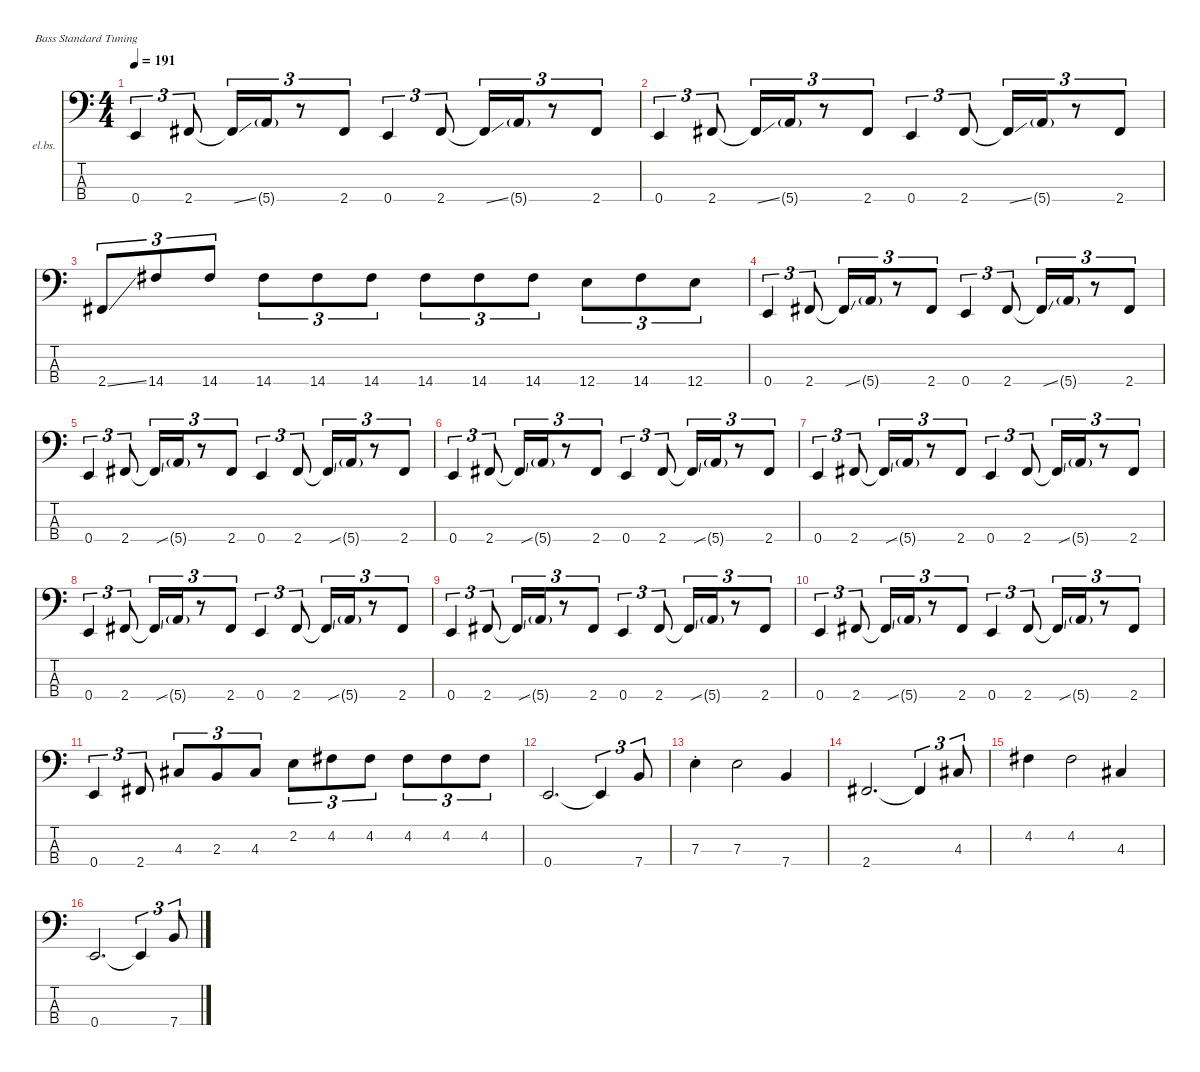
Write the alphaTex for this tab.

\defaultSystemsLayout 4
\hideDynamics
\bracketExtendMode nobrackets
\firstSystemTrackNameOrientation horizontal
\otherSystemsTrackNameOrientation horizontal
\track ("Bass" "el.bs.") {instrument electricbassfinger}
\staff {score tabs}
\tuning (G2 D2 A1 E1)
\ts (4 4)
\tempo 191
\clef f4
\ks c
0.4.4{tu (3 2) dy f beam Up} 2.4{acc #}.8{tu (3 2) beam Up} 2.4{ss t acc #}.16{tu (3 2) beam Up} 5.4{g}.16{tu (3 2) dy ff beam Up} r.8{tu (3 2) beam Up} 2.4{acc #}.8{tu (3 2) dy f beam Up} 0.4.4{tu (3 2) beam Up} 2.4{acc #}.8{tu (3 2) beam Up} 2.4{ss t acc #}.16{tu (3 2) beam Up} 5.4{g}.16{tu (3 2) dy ff beam Up} r.8{tu (3 2) beam Up} 2.4{acc #}.8{tu (3 2) dy f beam Up} |
0.4.4{tu (3 2) beam Up} 2.4{acc #}.8{tu (3 2) beam Up} 2.4{ss t acc #}.16{tu (3 2) beam Up} 5.4{g}.16{tu (3 2) dy ff beam Up} r.8{tu (3 2) beam Up} 2.4{acc #}.8{tu (3 2) dy f beam Up} 0.4.4{tu (3 2) beam Up} 2.4{acc #}.8{tu (3 2) beam Up} 2.4{ss t acc #}.16{tu (3 2) beam Up} 5.4{g}.16{tu (3 2) dy ff beam Up} r.8{tu (3 2) beam Up} 2.4{acc #}.8{tu (3 2) dy f beam Up} |
2.4{ss acc #}.8{tu (3 2) beam Up} 14.4{acc #}.8{tu (3 2) beam Up} 14.4{acc #}.8{tu (3 2) beam Up} 14.4{acc #}.8{tu (3 2) beam Down} 14.4{acc #}.8{tu (3 2) beam Down} 14.4{acc #}.8{tu (3 2) beam Down} 14.4{acc #}.8{tu (3 2) beam Down} 14.4{acc #}.8{tu (3 2) beam Down} 14.4{acc #}.8{tu (3 2) beam Down} 12.4.8{tu (3 2) beam Down} 14.4{acc #}.8{tu (3 2) beam Down} 12.4.8{tu (3 2) beam Down} |
0.4.4{tu (3 2) beam Up} 2.4{acc #}.8{tu (3 2) beam Up} 2.4{ss t acc #}.16{tu (3 2) beam Up} 5.4{g}.16{tu (3 2) dy ff beam Up} r.8{tu (3 2) beam Up} 2.4{acc #}.8{tu (3 2) dy f beam Up} 0.4.4{tu (3 2) beam Up} 2.4{acc #}.8{tu (3 2) beam Up} 2.4{ss t acc #}.16{tu (3 2) beam Up} 5.4{g}.16{tu (3 2) dy ff beam Up} r.8{tu (3 2) beam Up} 2.4{acc #}.8{tu (3 2) dy f beam Up} |
0.4.4{tu (3 2) beam Up} 2.4{acc #}.8{tu (3 2) beam Up} 2.4{ss t acc #}.16{tu (3 2) beam Up} 5.4{g}.16{tu (3 2) dy ff beam Up} r.8{tu (3 2) beam Up} 2.4{acc #}.8{tu (3 2) dy f beam Up} 0.4.4{tu (3 2) beam Up} 2.4{acc #}.8{tu (3 2) beam Up} 2.4{ss t acc #}.16{tu (3 2) beam Up} 5.4{g}.16{tu (3 2) dy ff beam Up} r.8{tu (3 2) beam Up} 2.4{acc #}.8{tu (3 2) dy f beam Up} |
0.4.4{tu (3 2) beam Up} 2.4{acc #}.8{tu (3 2) beam Up} 2.4{ss t acc #}.16{tu (3 2) beam Up} 5.4{g}.16{tu (3 2) dy ff beam Up} r.8{tu (3 2) beam Up} 2.4{acc #}.8{tu (3 2) dy f beam Up} 0.4.4{tu (3 2) beam Up} 2.4{acc #}.8{tu (3 2) beam Up} 2.4{ss t acc #}.16{tu (3 2) beam Up} 5.4{g}.16{tu (3 2) dy ff beam Up} r.8{tu (3 2) beam Up} 2.4{acc #}.8{tu (3 2) dy f beam Up} |
0.4.4{tu (3 2) beam Up} 2.4{acc #}.8{tu (3 2) beam Up} 2.4{ss t acc #}.16{tu (3 2) beam Up} 5.4{g}.16{tu (3 2) dy ff beam Up} r.8{tu (3 2) beam Up} 2.4{acc #}.8{tu (3 2) dy f beam Up} 0.4.4{tu (3 2) beam Up} 2.4{acc #}.8{tu (3 2) beam Up} 2.4{ss t acc #}.16{tu (3 2) beam Up} 5.4{g}.16{tu (3 2) dy ff beam Up} r.8{tu (3 2) beam Up} 2.4{acc #}.8{tu (3 2) dy f beam Up} |
0.4.4{tu (3 2) beam Up} 2.4{acc #}.8{tu (3 2) beam Up} 2.4{ss t acc #}.16{tu (3 2) beam Up} 5.4{g}.16{tu (3 2) dy ff beam Up} r.8{tu (3 2) beam Up} 2.4{acc #}.8{tu (3 2) dy f beam Up} 0.4.4{tu (3 2) beam Up} 2.4{acc #}.8{tu (3 2) beam Up} 2.4{ss t acc #}.16{tu (3 2) beam Up} 5.4{g}.16{tu (3 2) dy ff beam Up} r.8{tu (3 2) beam Up} 2.4{acc #}.8{tu (3 2) dy f beam Up} |
0.4.4{tu (3 2) beam Up} 2.4{acc #}.8{tu (3 2) beam Up} 2.4{ss t acc #}.16{tu (3 2) beam Up} 5.4{g}.16{tu (3 2) dy ff beam Up} r.8{tu (3 2) beam Up} 2.4{acc #}.8{tu (3 2) dy f beam Up} 0.4.4{tu (3 2) beam Up} 2.4{acc #}.8{tu (3 2) beam Up} 2.4{ss t acc #}.16{tu (3 2) beam Up} 5.4{g}.16{tu (3 2) dy ff beam Up} r.8{tu (3 2) beam Up} 2.4{acc #}.8{tu (3 2) dy f beam Up} |
0.4.4{tu (3 2) beam Up} 2.4{acc #}.8{tu (3 2) beam Up} 2.4{ss t acc #}.16{tu (3 2) beam Up} 5.4{g}.16{tu (3 2) dy ff beam Up} r.8{tu (3 2) beam Up} 2.4{acc #}.8{tu (3 2) dy f beam Up} 0.4.4{tu (3 2) beam Up} 2.4{acc #}.8{tu (3 2) beam Up} 2.4{ss t acc #}.16{tu (3 2) beam Up} 5.4{g}.16{tu (3 2) dy ff beam Up} r.8{tu (3 2) beam Up} 2.4{acc #}.8{tu (3 2) dy f beam Up} |
0.4.4{tu (3 2) beam Up} 2.4{acc #}.8{tu (3 2) beam Up} 4.3{acc #}.8{tu (3 2) beam Up} 2.3.8{tu (3 2) beam Up} 4.3{acc #}.8{tu (3 2) beam Up} 2.2.8{tu (3 2) beam Down} 4.2{acc #}.8{tu (3 2) beam Down} 4.2{acc #}.8{tu (3 2) beam Down} 4.2{acc #}.8{tu (3 2) beam Down} 4.2{acc #}.8{tu (3 2) beam Down} 4.2{acc #}.8{tu (3 2) beam Down} |
0.4.2{d beam Up} 0.4{t}.4{tu (3 2) beam Up} 7.4.8{tu (3 2) beam Up} |
7.3{st}.4{beam Down} 7.3.2{beam Down} 7.4.4{beam Up} |
2.4{acc #}.2{d beam Up} 2.4{t acc #}.4{tu (3 2) beam Up} 4.3{acc #}.8{tu (3 2) beam Up} |
4.2{acc #}.4{beam Down} 4.2{acc #}.2{beam Down} 4.3{acc #}.4{beam Up} |
0.4.2{d beam Up} 0.4{t}.4{tu (3 2) beam Up} 7.4.8{tu (3 2) beam Up}
